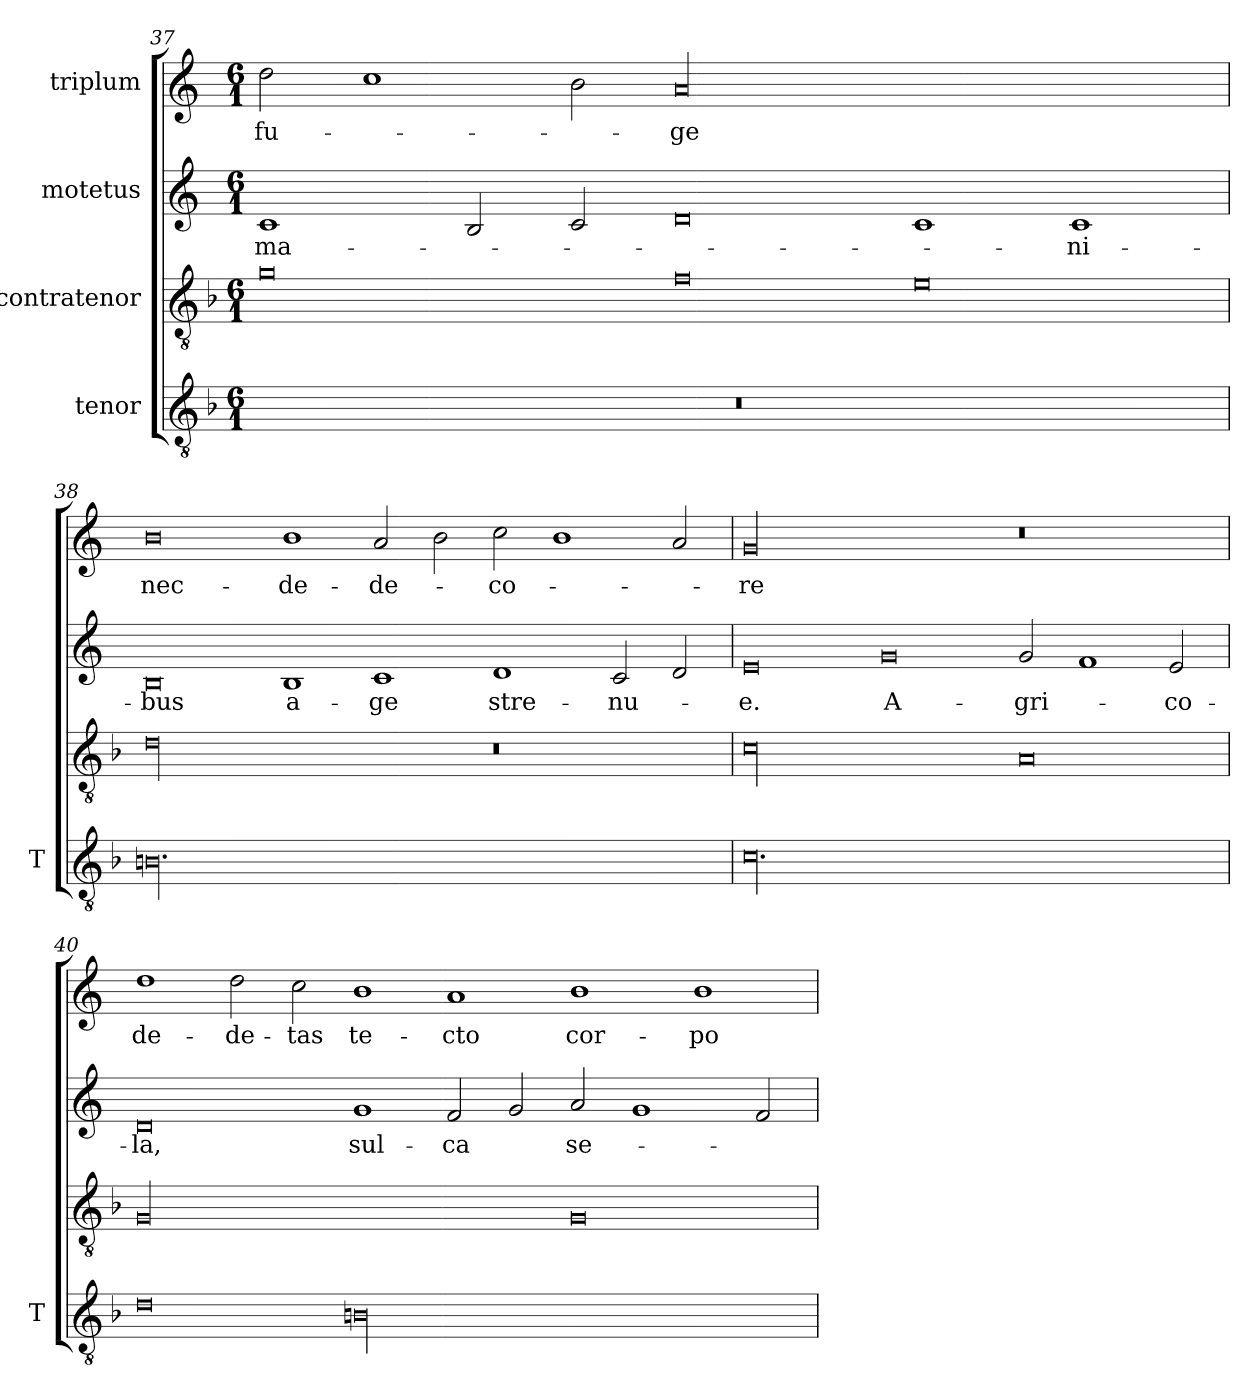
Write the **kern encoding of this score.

**kern	**kern	**kern	**text	**kern	**text
*part4	*part3	*part2	*part2	*part1	*part1
*staff4	*staff3	*staff2	*staff2	*staff1	*staff1
*I"tenor	*I"contratenor	*I"motetus	*	*I"triplum	*
*I'T	*	*	*	*	*
*clefGv2	*clefGv2	*clefG2	*	*clefG2	*
*k[b-]	*k[b-]	*k[]	*	*k[]	*
*F:	*F:	*C:	*	*C:	*
*M6/1	*M6/1	*M6/1	*	*M6/1	*
=37	=37	=37	=37	=37	=37
00.r	0g\	1c/	ma-	2dd\	fu-
.	.	.	.	1cc\	.
.	.	2B/	.	.	.
.	.	2c/	.	2b\	.
.	0f\	0d/	.	00a/	-ge
.	0e\	1c/	.	.	.
.	.	1c/	-ni-	.	.
=38	=38	=38	=38	=38	=38
00.Bn\	00d\	0B/	-bus	0b\	nec-
.	.	1B/	a-	1b\	de-
.	.	1c/	-ge	2a/	-de-
.	.	.	.	2b\	.
.	0r	1d/	stre-	2cc\	-co-
.	.	.	.	1b\	.
.	.	2c/	-nu-	.	.
.	.	2d/	.	2a/	.
=39	=39	=39	=39	=39	=39
00.c\	00c\	0e/	-e.	00g/	-re
.	.	0g/	A-	.	.
.	0A/	2g/	-gri-	0r	.
.	.	1f/	.	.	.
.	.	2e/	-co-	.	.
!!LO:PB:g=z
=40	=40	=40	=40	=40	=40
0d\	00G/	0d/	-la,	1dd\	de-
.	.	.	.	2dd\	-de-
.	.	.	.	2cc\	-tas
00Bn\	.	1g/	sul-	1b\	te-
.	.	2f/	-ca	1a/	-cto
.	.	2g/	.	.	.
.	0G/	2a/	se-	1b\	cor-
.	.	1g/	.	.	.
.	.	.	.	1b\	-po-
.	.	2f/	.	.	.
=	=	=	=	=	=
*-	*-	*-	*-	*-	*-
